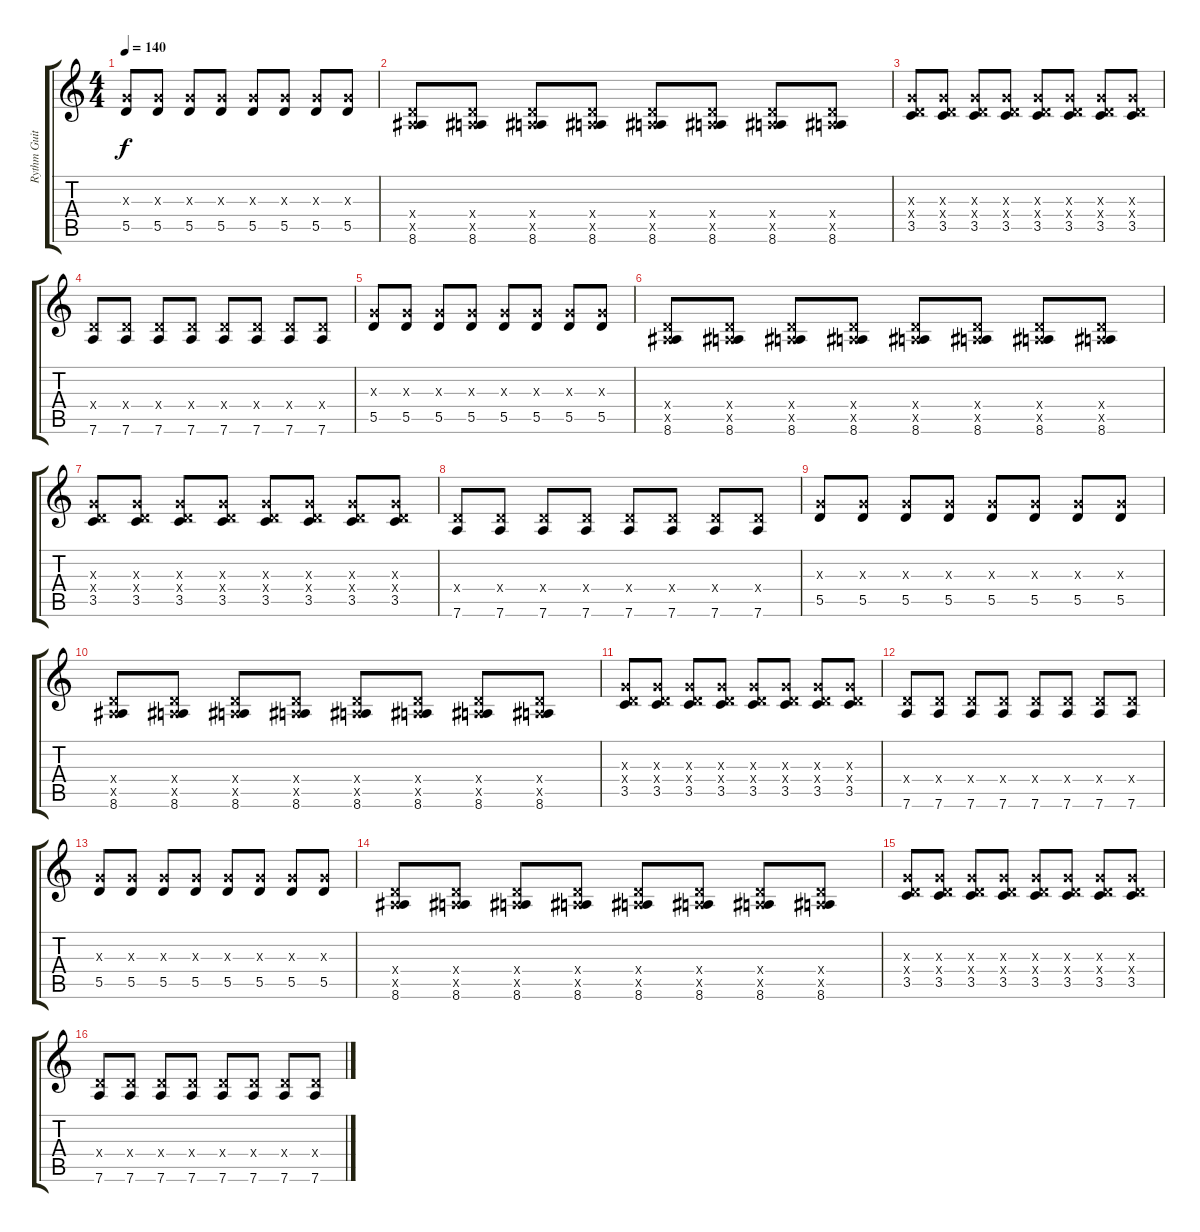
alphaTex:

\track ("Rythm Guitar" "Rythm Guit") {instrument distortionguitar}
\staff {score tabs}
\tuning (E4 B3 G3 D3 A2 D2) {hide}
\ts (4 4)
\tempo 140
\clef g2
\ks c
(0.3{x} 5.5).8{dy f} (0.3{x} 5.5).8 (0.3{x} 5.5).8 (0.3{x} 5.5).8 (0.3{x} 5.5).8 (0.3{x} 5.5).8 (0.3{x} 5.5).8 (0.3{x} 5.5).8 |
(0.4{x} 0.5{x} 8.6).8 (0.4{x} 0.5{x} 8.6).8 (0.4{x} 0.5{x} 8.6).8 (0.4{x} 0.5{x} 8.6).8 (0.4{x} 0.5{x} 8.6).8 (0.4{x} 0.5{x} 8.6).8 (0.4{x} 0.5{x} 8.6).8 (0.4{x} 0.5{x} 8.6).8 |
(0.3{x} 0.4{x} 3.5).8 (0.3{x} 0.4{x} 3.5).8 (0.3{x} 0.4{x} 3.5).8 (0.3{x} 0.4{x} 3.5).8 (0.3{x} 0.4{x} 3.5).8 (0.3{x} 0.4{x} 3.5).8 (0.3{x} 0.4{x} 3.5).8 (0.3{x} 0.4{x} 3.5).8 |
(0.4{x} 7.6).8 (0.4{x} 7.6).8 (0.4{x} 7.6).8 (0.4{x} 7.6).8 (0.4{x} 7.6).8 (0.4{x} 7.6).8 (0.4{x} 7.6).8 (0.4{x} 7.6).8 |
(0.3{x} 5.5).8 (0.3{x} 5.5).8 (0.3{x} 5.5).8 (0.3{x} 5.5).8 (0.3{x} 5.5).8 (0.3{x} 5.5).8 (0.3{x} 5.5).8 (0.3{x} 5.5).8 |
(0.4{x} 0.5{x} 8.6).8 (0.4{x} 0.5{x} 8.6).8 (0.4{x} 0.5{x} 8.6).8 (0.4{x} 0.5{x} 8.6).8 (0.4{x} 0.5{x} 8.6).8 (0.4{x} 0.5{x} 8.6).8 (0.4{x} 0.5{x} 8.6).8 (0.4{x} 0.5{x} 8.6).8 |
(0.3{x} 0.4{x} 3.5).8 (0.3{x} 0.4{x} 3.5).8 (0.3{x} 0.4{x} 3.5).8 (0.3{x} 0.4{x} 3.5).8 (0.3{x} 0.4{x} 3.5).8 (0.3{x} 0.4{x} 3.5).8 (0.3{x} 0.4{x} 3.5).8 (0.3{x} 0.4{x} 3.5).8 |
(0.4{x} 7.6).8 (0.4{x} 7.6).8 (0.4{x} 7.6).8 (0.4{x} 7.6).8 (0.4{x} 7.6).8 (0.4{x} 7.6).8 (0.4{x} 7.6).8 (0.4{x} 7.6).8 |
(0.3{x} 5.5).8 (0.3{x} 5.5).8 (0.3{x} 5.5).8 (0.3{x} 5.5).8 (0.3{x} 5.5).8 (0.3{x} 5.5).8 (0.3{x} 5.5).8 (0.3{x} 5.5).8 |
(0.4{x} 0.5{x} 8.6).8 (0.4{x} 0.5{x} 8.6).8 (0.4{x} 0.5{x} 8.6).8 (0.4{x} 0.5{x} 8.6).8 (0.4{x} 0.5{x} 8.6).8 (0.4{x} 0.5{x} 8.6).8 (0.4{x} 0.5{x} 8.6).8 (0.4{x} 0.5{x} 8.6).8 |
(0.3{x} 0.4{x} 3.5).8 (0.3{x} 0.4{x} 3.5).8 (0.3{x} 0.4{x} 3.5).8 (0.3{x} 0.4{x} 3.5).8 (0.3{x} 0.4{x} 3.5).8 (0.3{x} 0.4{x} 3.5).8 (0.3{x} 0.4{x} 3.5).8 (0.3{x} 0.4{x} 3.5).8 |
(0.4{x} 7.6).8 (0.4{x} 7.6).8 (0.4{x} 7.6).8 (0.4{x} 7.6).8 (0.4{x} 7.6).8 (0.4{x} 7.6).8 (0.4{x} 7.6).8 (0.4{x} 7.6).8 |
(0.3{x} 5.5).8 (0.3{x} 5.5).8 (0.3{x} 5.5).8 (0.3{x} 5.5).8 (0.3{x} 5.5).8 (0.3{x} 5.5).8 (0.3{x} 5.5).8 (0.3{x} 5.5).8 |
(0.4{x} 0.5{x} 8.6).8 (0.4{x} 0.5{x} 8.6).8 (0.4{x} 0.5{x} 8.6).8 (0.4{x} 0.5{x} 8.6).8 (0.4{x} 0.5{x} 8.6).8 (0.4{x} 0.5{x} 8.6).8 (0.4{x} 0.5{x} 8.6).8 (0.4{x} 0.5{x} 8.6).8 |
(0.3{x} 0.4{x} 3.5).8 (0.3{x} 0.4{x} 3.5).8 (0.3{x} 0.4{x} 3.5).8 (0.3{x} 0.4{x} 3.5).8 (0.3{x} 0.4{x} 3.5).8 (0.3{x} 0.4{x} 3.5).8 (0.3{x} 0.4{x} 3.5).8 (0.3{x} 0.4{x} 3.5).8 |
(0.4{x} 7.6).8 (0.4{x} 7.6).8 (0.4{x} 7.6).8 (0.4{x} 7.6).8 (0.4{x} 7.6).8 (0.4{x} 7.6).8 (0.4{x} 7.6).8 (0.4{x} 7.6).8
